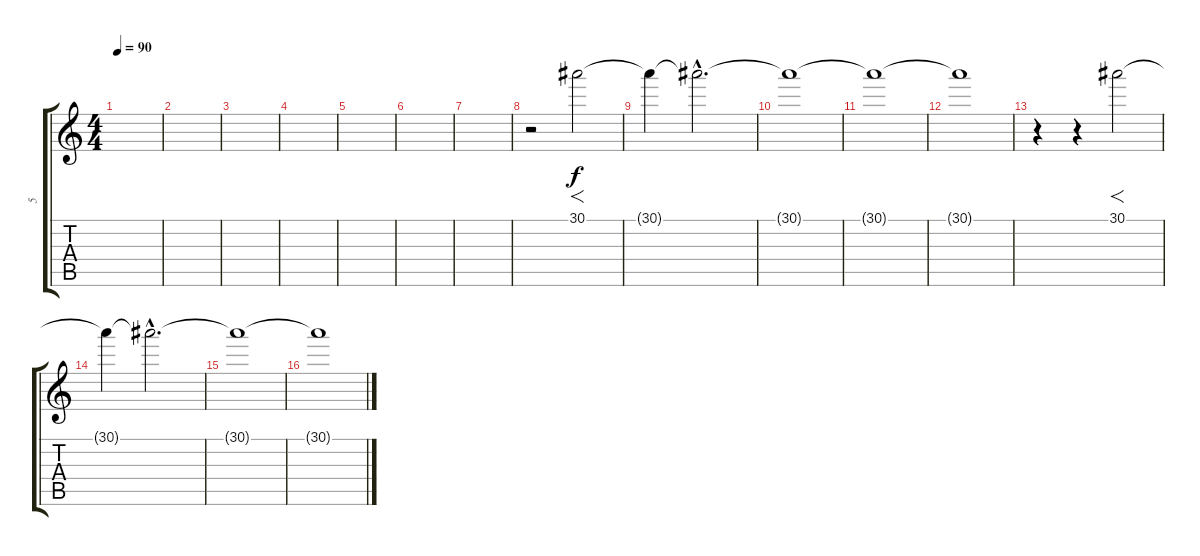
\track ("5" "5") {instrument stringensemble1}
\staff {score tabs}
\tuning (E4 B3 G3 D3 A2 E2) {hide}
\ts (4 4)
\tempo 90
\clef g2
\ks c
|
|
|
|
|
|
|
r.2 30.1.2{f} |
30.1{t}.4 30.1{hac t}.2{d volume 0} |
30.1{t}.1 |
30.1{t}.1 |
30.1{t}.1 |
r.4 r.4{volume 6} 30.1.2{f} |
30.1{t}.4 30.1{hac t}.2{d volume 0} |
30.1{t}.1 |
30.1{t}.1
